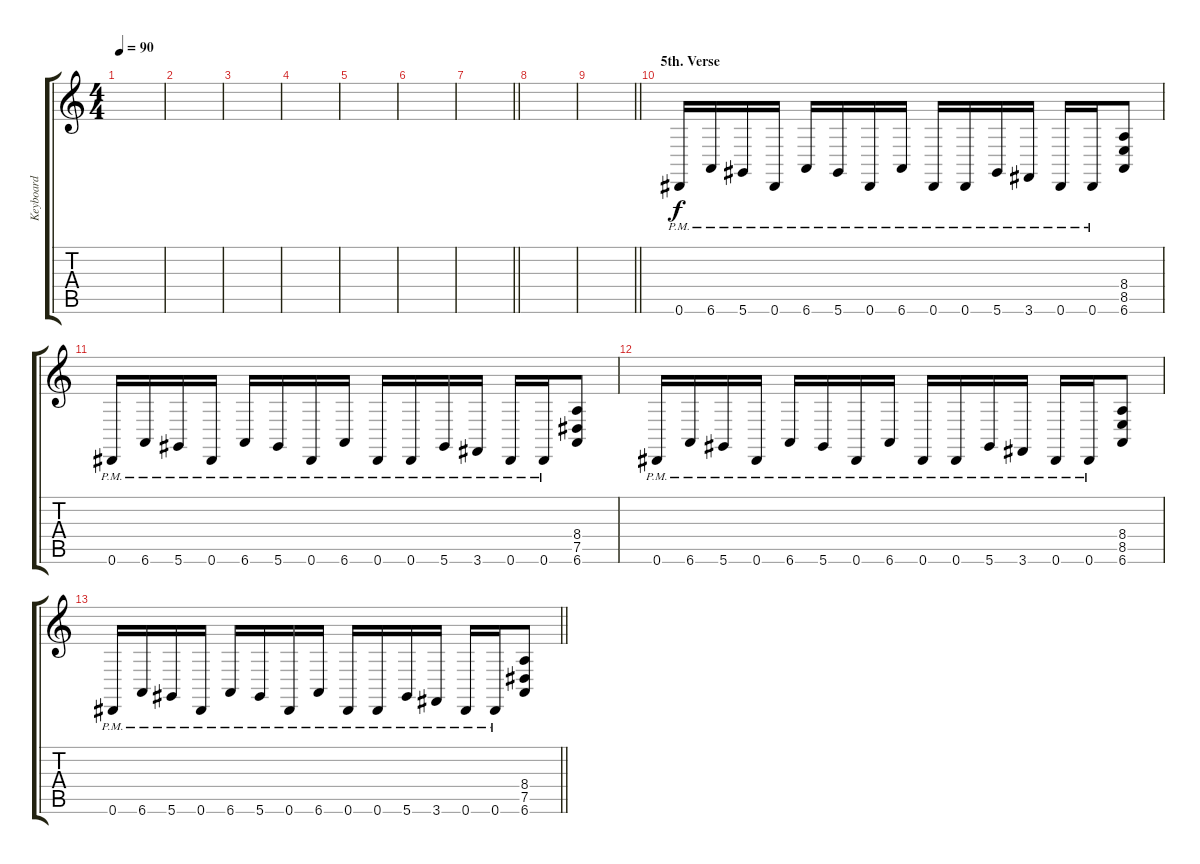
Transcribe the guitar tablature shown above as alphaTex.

\track ("Keyboard" "Keyboard") {instrument acousticgrandpiano}
\staff {score tabs}
\tuning (Eb4 Bb3 Gb3 Db3 Ab2 Eb2) {hide}
\ts (4 4)
\tempo 90
\clef g2
\ks c
|
|
|
|
|
|
\barLineRight lightlight
|
|
\barLineRight lightlight
|
\section ("" "5th. Verse")
0.6{pm}.16 6.6{pm}.16 5.6{pm}.16 0.6{pm}.16 6.6{pm}.16 5.6{pm}.16 0.6{pm}.16 6.6{pm}.16 0.6{pm}.16 0.6{pm}.16 5.6{pm}.16 3.6{pm}.16 0.6{pm}.16 0.6{pm}.16 (8.4 8.5 6.6).8 |
0.6{pm}.16 6.6{pm}.16 5.6{pm}.16 0.6{pm}.16 6.6{pm}.16 5.6{pm}.16 0.6{pm}.16 6.6{pm}.16 0.6{pm}.16 0.6{pm}.16 5.6{pm}.16 3.6{pm}.16 0.6{pm}.16 0.6{pm}.16 (8.4 7.5 6.6).8 |
0.6{pm}.16 6.6{pm}.16 5.6{pm}.16 0.6{pm}.16 6.6{pm}.16 5.6{pm}.16 0.6{pm}.16 6.6{pm}.16 0.6{pm}.16 0.6{pm}.16 5.6{pm}.16 3.6{pm}.16 0.6{pm}.16 0.6{pm}.16 (8.4 8.5 6.6).8 |
\barLineRight lightlight
0.6{pm}.16 6.6{pm}.16 5.6{pm}.16 0.6{pm}.16 6.6{pm}.16 5.6{pm}.16 0.6{pm}.16 6.6{pm}.16 0.6{pm}.16 0.6{pm}.16 5.6{pm}.16 3.6{pm}.16 0.6{pm}.16 0.6{pm}.16 (8.4 7.5 6.6).8
